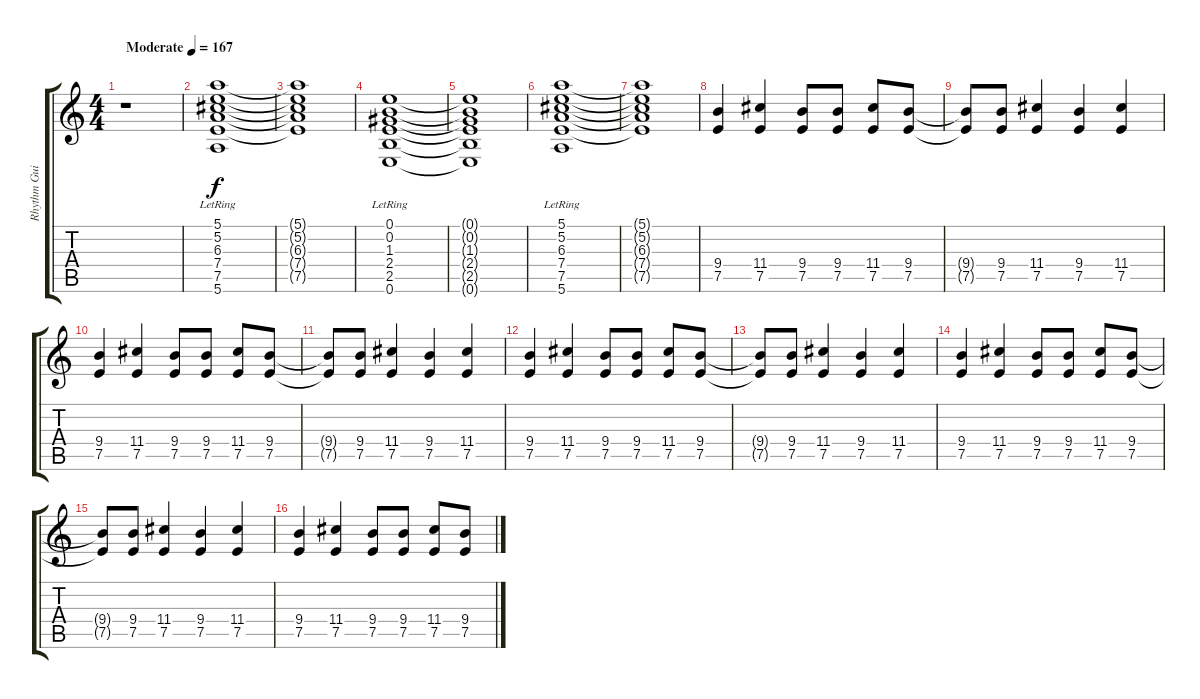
\track ("Rhythm Guitar 1" "Rhythm Gui") {instrument overdrivenguitar}
\staff {score tabs}
\tuning (E4 B3 G3 D3 A2 E2) {hide}
\ts (4 4)
\tempo (167 "Moderate")
\clef g2
\ks c
r.1{dy f instrument overdrivenguitar} |
(5.1{lr} 5.2{lr} 6.3{lr} 7.4{lr} 7.5{lr} 5.6{lr}).1 |
(5.1{t} 5.2{t} 6.3{t} 7.4{t} 7.5{t}).1 |
(0.1{lr} 0.2{lr} 1.3{lr} 2.4{lr} 2.5{lr} 0.6{lr}).1 |
(0.1{t} 0.2{t} 1.3{t} 2.4{t} 2.5{t} 0.6{t}).1 |
(5.1{lr} 5.2{lr} 6.3{lr} 7.4{lr} 7.5{lr} 5.6{lr}).1 |
(5.1{t} 5.2{t} 6.3{t} 7.4{t} 7.5{t}).1 |
(9.4 7.5).4 (11.4 7.5).4 (9.4 7.5).8 (9.4 7.5).8 (11.4 7.5).8 (9.4 7.5).8 |
(9.4{t} 7.5{t}).8 (9.4 7.5).8 (11.4 7.5).4 (9.4 7.5).4 (11.4 7.5).4 |
(9.4 7.5).4 (11.4 7.5).4 (9.4 7.5).8 (9.4 7.5).8 (11.4 7.5).8 (9.4 7.5).8 |
(9.4{t} 7.5{t}).8 (9.4 7.5).8 (11.4 7.5).4 (9.4 7.5).4 (11.4 7.5).4 |
(9.4 7.5).4 (11.4 7.5).4 (9.4 7.5).8 (9.4 7.5).8 (11.4 7.5).8 (9.4 7.5).8 |
(9.4{t} 7.5{t}).8 (9.4 7.5).8 (11.4 7.5).4 (9.4 7.5).4 (11.4 7.5).4 |
(9.4 7.5).4 (11.4 7.5).4 (9.4 7.5).8 (9.4 7.5).8 (11.4 7.5).8 (9.4 7.5).8 |
(9.4{t} 7.5{t}).8 (9.4 7.5).8 (11.4 7.5).4 (9.4 7.5).4 (11.4 7.5).4 |
(9.4 7.5).4 (11.4 7.5).4 (9.4 7.5).8 (9.4 7.5).8 (11.4 7.5).8 (9.4 7.5).8
